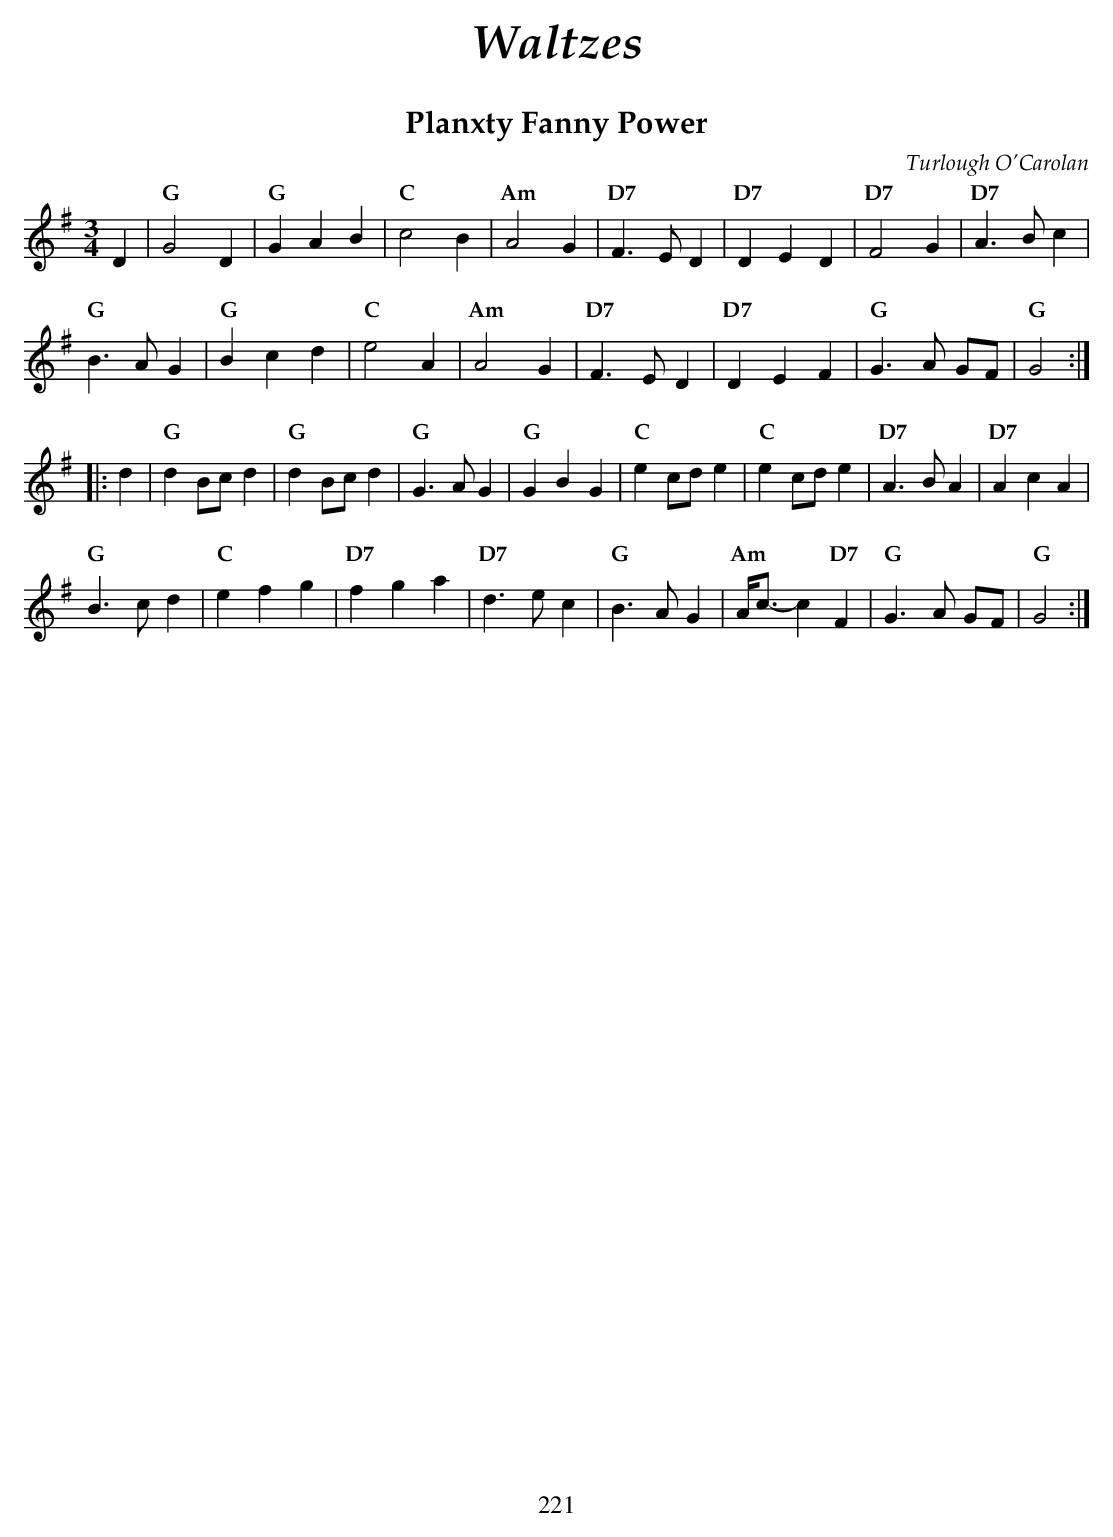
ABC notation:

X:1
T:Planxty Fanny Power
C:Turlough O'Carolan
N999:Canadian & Swedish tunes, and resources for abc notation and New England traditional music and dance.
M:3/4
L:1/8
K:G
   D2 |\
"G"  G4  D2  | "G"  G2 A2 B2  | "C" c4  B2   | "Am" A4  G2   |\
"D7"  F3E D2 | "D7"  D2 E2 D2 | "D7"  F4  G2 | "D7" A3B c2   |
"G"  B3A G2  | "G"  B2 c2 d2  | "C" e4  A2   | "Am" A4  G2   |\
"D7" F3E D2  | "D7" D2 E2 F2  | "G"  G3A GF  | "G"  G4      :|
|: d2 |\
"G" d2 Bc d2 | "G" d2 Bc d2   | "G" G3A G2   | "G"  G2 B2 G2 |\
"C" e2 cd e2 | "C" e2 cd e2   | "D7" A3B A2  | "D7" A2 c2 A2 |
"G" B3c d2   | "C"  e2 f2 g2  |  "D7" f2  g2  a2  | "D7" d3e c2 |\
"G" B3A G2   | "Am" A<c-c2 "D7" F2 | "G" G3A GF   | "G"  G4 :|
